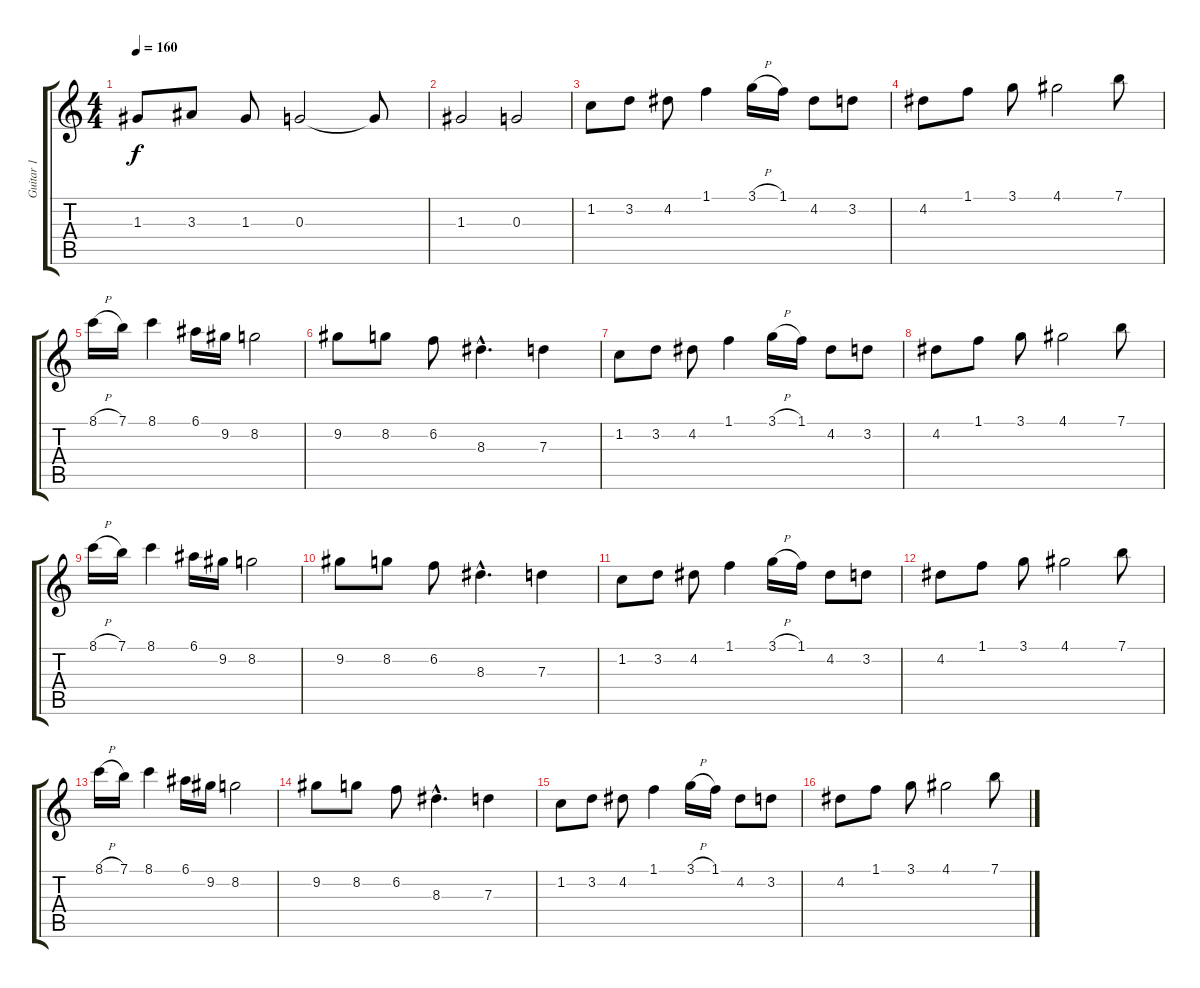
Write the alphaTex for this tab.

\track ("Guitar 1" "Guitar 1") {instrument distortionguitar}
\staff {score tabs}
\tuning (E4 B3 G3 D3 A2 E2) {hide}
\ts (4 4)
\tempo 160
\clef g2
\ks c
1.3.8{dy f} 3.3.8 1.3.8 0.3.2 0.3{t}.8 |
1.3.2 0.3.2 |
\section ("" "")
1.2.8 3.2.8 4.2.8 1.1.4 3.1{h}.16 1.1.16 4.2.8 3.2.8 |
4.2.8 1.1.8 3.1.8 4.1.2 7.1.8 |
8.1{h}.16 7.1.16 8.1.4 6.1.16 9.2.16 8.2.2 |
9.2.8 8.2.8 6.2.8 8.3{hac}.4{d} 7.3.4 |
1.2.8 3.2.8 4.2.8 1.1.4 3.1{h}.16 1.1.16 4.2.8 3.2.8 |
4.2.8 1.1.8 3.1.8 4.1.2 7.1.8 |
8.1{h}.16 7.1.16 8.1.4 6.1.16 9.2.16 8.2.2 |
9.2.8 8.2.8 6.2.8 8.3{hac}.4{d} 7.3.4 |
1.2.8 3.2.8 4.2.8 1.1.4 3.1{h}.16 1.1.16 4.2.8 3.2.8 |
4.2.8 1.1.8 3.1.8 4.1.2 7.1.8 |
8.1{h}.16 7.1.16 8.1.4 6.1.16 9.2.16 8.2.2 |
9.2.8 8.2.8 6.2.8 8.3{hac}.4{d} 7.3.4 |
1.2.8 3.2.8 4.2.8 1.1.4 3.1{h}.16 1.1.16 4.2.8 3.2.8 |
4.2.8 1.1.8 3.1.8 4.1.2 7.1.8
